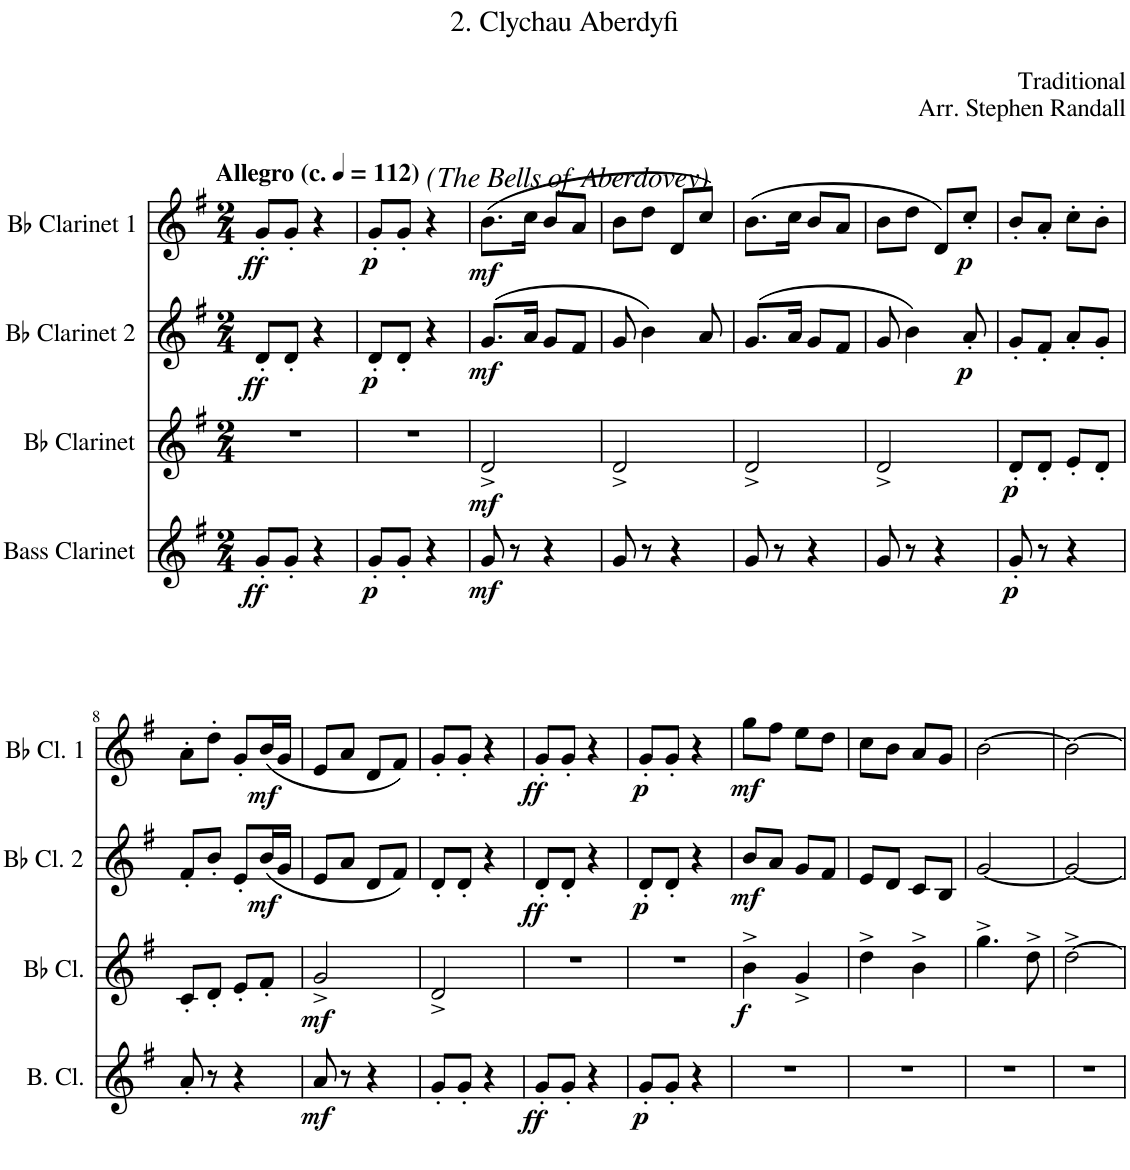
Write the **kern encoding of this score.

**kern	**dynam	**kern	**dynam	**kern	**dynam	**kern	**dynam
*part4	*part4	*part3	*part3	*part2	*part2	*part1	*part1
*staff4	*staff4	*staff3	*staff3	*staff2	*staff2	*staff1	*staff1
*I"Bass Clarinet	*	*I"Bb Clarinet	*	*I"Bb Clarinet 2	*	*I"Bb Clarinet 1	*
*I'B. Cl.	*	*I'Bb Cl.	*	*I'Bb Cl. 2	*	*I'Bb Cl. 1	*
!!LO:PB:g=z
*clefG2	*	*clefG2	*	*clefG2	*	*clefG2	*
*Trd8c14	*	*Trd1c2	*	*Trd1c2	*	*Trd1c2	*
*k[f#]	*	*k[f#]	*	*k[f#]	*	*k[f#]	*
*M2/4	*	*M2/4	*	*M2/4	*	*M2/4	*
*MM112	*	*MM112	*	*MM112	*	*MM112	*
=1	=1	=1	=1	=1	=1	=1	=1
!	!	!	!	!	!	!LO:TX:a:B:t=Allegro (c.	!
!	!	!	!	!	!	!LO:TX:a:B:t=)	!
!	!LO:DY:b	!	!	!	!LO:DY:b	!	!LO:DY:b
8g'/L	ff	2r	.	8d'/L	ff	8g'/L	ff
8g'/J	.	.	.	8d'/J	.	8g'/J	.
4r	.	.	.	4r	.	4r	.
=2	=2	=2	=2	=2	=2	=2	=2
!	!LO:DY:b	!	!	!	!LO:DY:b	!	!LO:DY:b
8g'/L	p	2r	.	8d'/L	p	8g'/L	p
8g'/J	.	.	.	8d'/J	.	8g'/J	.
4r	.	.	.	4r	.	4r	.
=3	=3	=3	=3	=3	=3	=3	=3
!	!LO:DY:b	!	!LO:DY:b	!	!LO:DY:b	!	!LO:DY:b
8g/	mf	2d^/	mf	(8.g/L	mf	(8.b\L	mf
8r	.	.	.	.	.	.	.
.	.	.	.	16a/Jk	.	16cc\Jk	.
4r	.	.	.	8g/L	.	8b/L	.
.	.	.	.	8f#/J	.	8a/J	.
=4	=4	=4	=4	=4	=4	=4	=4
8g/	.	2d^/	.	8g/	.	8b\L	.
8r	.	.	.	4b\)	.	8dd\J	.
4r	.	.	.	.	.	8d/L	.
.	.	.	.	8a/	.	8cc/J)	.
=5	=5	=5	=5	=5	=5	=5	=5
8g/	.	2d^/	.	(8.g/L	.	(8.b\L	.
8r	.	.	.	.	.	.	.
.	.	.	.	16a/Jk	.	16cc\Jk	.
4r	.	.	.	8g/L	.	8b/L	.
.	.	.	.	8f#/J	.	8a/J	.
=6	=6	=6	=6	=6	=6	=6	=6
8g/	.	2d^/	.	8g/	.	8b\L	.
8r	.	.	.	4b\)	.	8dd\J	.
4r	.	.	.	.	.	8d/L)	.
!	!	!	!	!	!LO:DY:b	!	!LO:DY:b
.	.	.	.	8a'/	p	8cc'/J	p
=7	=7	=7	=7	=7	=7	=7	=7
!	!LO:DY:b	!	!LO:DY:b	!	!	!	!
8g'/	p	8d'/L	p	8g'/L	.	8b'/L	.
8r	.	8d'/J	.	8f#'/J	.	8a'/J	.
4r	.	8e'/L	.	8a'/L	.	8cc'\L	.
.	.	8d'/J	.	8g'/J	.	8b'\J	.
!!LO:LB:g=z
=8	=8	=8	=8	=8	=8	=8	=8
8a'/	.	8c'/L	.	8f#'/L	.	8a'\L	.
8r	.	8d'/J	.	8b'/J	.	8dd'\J	.
4r	.	8e'/L	.	8e'/L	.	8g'/L	.
!	!	!	!	!	!LO:DY:b	!	!LO:DY:b
.	.	8f#'/J	.	(16b/L	mf	(16b/L	mf
.	.	.	.	16g/JJ	.	16g/JJ	.
=9	=9	=9	=9	=9	=9	=9	=9
!	!LO:DY:b	!	!LO:DY:b	!	!	!	!
8a/	mf	2g^/	mf	8e/L	.	8e/L	.
8r	.	.	.	8a/J	.	8a/J	.
4r	.	.	.	8d/L	.	8d/L	.
.	.	.	.	8f#/J)	.	8f#/J)	.
=10	=10	=10	=10	=10	=10	=10	=10
8g'/L	.	2d^/	.	8d'/L	.	8g'/L	.
8g'/J	.	.	.	8d'/J	.	8g'/J	.
4r	.	.	.	4r	.	4r	.
=11	=11	=11	=11	=11	=11	=11	=11
!	!LO:DY:b	!	!	!	!LO:DY:b	!	!LO:DY:b
8g'/L	ff	2r	.	8d'/L	ff	8g'/L	ff
8g'/J	.	.	.	8d'/J	.	8g'/J	.
4r	.	.	.	4r	.	4r	.
=12	=12	=12	=12	=12	=12	=12	=12
!	!LO:DY:b	!	!	!	!LO:DY:b	!	!LO:DY:b
8g'/L	p	2r	.	8d'/L	p	8g'/L	p
8g'/J	.	.	.	8d'/J	.	8g'/J	.
4r	.	.	.	4r	.	4r	.
=13	=13	=13	=13	=13	=13	=13	=13
!	!	!	!LO:DY:b	!	!LO:DY:b	!	!LO:DY:b
2r	.	4b^\	f	8b/L	mf	8gg\L	mf
.	.	.	.	8a/J	.	8ff#\J	.
.	.	4g^/	.	8g/L	.	8ee\L	.
.	.	.	.	8f#/J	.	8dd\J	.
=14	=14	=14	=14	=14	=14	=14	=14
2r	.	4dd^\	.	8e/L	.	8cc\L	.
.	.	.	.	8d/J	.	8b\J	.
.	.	4b^\	.	8c/L	.	8a/L	.
.	.	.	.	8B/J	.	8g/J	.
=15	=15	=15	=15	=15	=15	=15	=15
2r	.	4.gg^\	.	[2g/	.	[2b\	.
.	.	8dd^\	.	.	.	.	.
=16	=16	=16	=16	=16	=16	=16	=16
2r	.	[2dd^\	.	2g/_	.	2b\_	.
=	=	=	=	=	=	=	=
*-	*-	*-	*-	*-	*-	*-	*-
